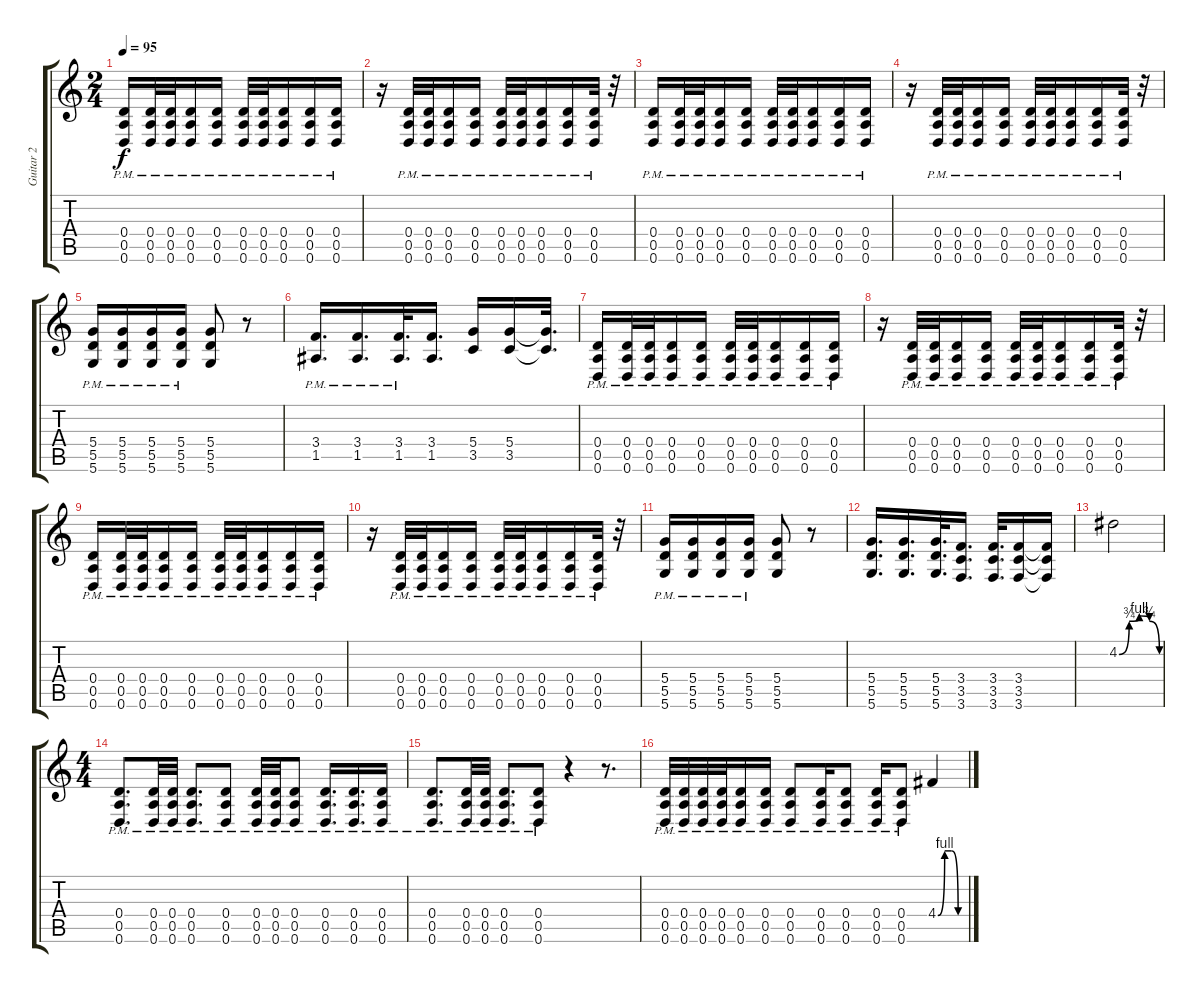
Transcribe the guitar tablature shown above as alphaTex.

\track ("Guitar 2" "Guitar 2") {instrument distortionguitar}
\staff {score tabs}
\tuning (E4 B3 G3 D3 A2 D2) {hide}
\ts (2 4)
\tempo 95
\clef g2
\ks c
(0.4{pm} 0.5{pm} 0.6{pm}).16{dy f} (0.4{pm} 0.5{pm} 0.6{pm}).32 (0.4{pm} 0.5{pm} 0.6{pm}).32 (0.4{pm} 0.5{pm} 0.6{pm}).16 (0.4{pm} 0.5{pm} 0.6{pm}).16 (0.4{pm} 0.5{pm} 0.6{pm}).32 (0.4{pm} 0.5{pm} 0.6{pm}).32 (0.4{pm} 0.5{pm} 0.6{pm}).16 (0.4{pm} 0.5{pm} 0.6{pm}).16 (0.4{pm} 0.5{pm} 0.6{pm}).16 |
r.16 (0.4{pm} 0.5{pm} 0.6{pm}).32 (0.4{pm} 0.5{pm} 0.6{pm}).32 (0.4{pm} 0.5{pm} 0.6{pm}).16 (0.4{pm} 0.5{pm} 0.6{pm}).16 (0.4{pm} 0.5{pm} 0.6{pm}).32 (0.4{pm} 0.5{pm} 0.6{pm}).32 (0.4{pm} 0.5{pm} 0.6{pm}).16 (0.4{pm} 0.5{pm} 0.6{pm}).16 (0.4{pm} 0.5{pm} 0.6{pm}).32 r.32 |
(0.4{pm} 0.5{pm} 0.6{pm}).16 (0.4{pm} 0.5{pm} 0.6{pm}).32 (0.4{pm} 0.5{pm} 0.6{pm}).32 (0.4{pm} 0.5{pm} 0.6{pm}).16 (0.4{pm} 0.5{pm} 0.6{pm}).16 (0.4{pm} 0.5{pm} 0.6{pm}).32 (0.4{pm} 0.5{pm} 0.6{pm}).32 (0.4 0.5{pm} 0.6{pm}).16 (0.4{pm} 0.5{pm} 0.6{pm}).16 (0.4{pm} 0.5{pm} 0.6{pm}).16 |
r.16 (0.4{pm} 0.5{pm} 0.6{pm}).32 (0.4{pm} 0.5{pm} 0.6{pm}).32 (0.4{pm} 0.5{pm} 0.6{pm}).16 (0.4{pm} 0.5{pm} 0.6{pm}).16 (0.4{pm} 0.5{pm} 0.6{pm}).32 (0.4{pm} 0.5{pm} 0.6{pm}).32 (0.4{pm} 0.5{pm} 0.6{pm}).16 (0.4{pm} 0.5{pm} 0.6{pm}).16 (0.4{pm} 0.5{pm} 0.6{pm}).32 r.32 |
(5.4{pm} 5.5{pm} 5.6{pm}).16 (5.4{pm} 5.5{pm} 5.6{pm}).16 (5.4{pm} 5.5{pm} 5.6{pm}).16 (5.4{pm} 5.5{pm} 5.6{pm}).16 (5.4 5.5 5.6).8 r.8 |
(3.4{pm} 1.5{pm}).16{d} (3.4{pm} 1.5{pm}).16{d} (3.4{pm} 1.5{pm}).32{d} (3.4 1.5).16{d} (5.4 3.5).16 (5.4 3.5).16 (5.4{t} 3.5{t}).32{d} |
(0.4{pm} 0.5{pm} 0.6{pm}).16 (0.4{pm} 0.5{pm} 0.6{pm}).32 (0.4{pm} 0.5{pm} 0.6{pm}).32 (0.4{pm} 0.5{pm} 0.6{pm}).16 (0.4{pm} 0.5{pm} 0.6{pm}).16 (0.4{pm} 0.5{pm} 0.6{pm}).32 (0.4{pm} 0.5{pm} 0.6{pm}).32 (0.4{pm} 0.5{pm} 0.6{pm}).16 (0.4{pm} 0.5{pm} 0.6{pm}).16 (0.4{pm} 0.5{pm} 0.6{pm}).16 |
r.16 (0.4{pm} 0.5{pm} 0.6{pm}).32 (0.4{pm} 0.5{pm} 0.6{pm}).32 (0.4{pm} 0.5{pm} 0.6{pm}).16 (0.4{pm} 0.5{pm} 0.6{pm}).16 (0.4{pm} 0.5{pm} 0.6{pm}).32 (0.4{pm} 0.5{pm} 0.6{pm}).32 (0.4{pm} 0.5{pm} 0.6{pm}).16 (0.4{pm} 0.5{pm} 0.6{pm}).16 (0.4{pm} 0.5{pm} 0.6{pm}).32 r.32 |
(0.4{pm} 0.5{pm} 0.6{pm}).16 (0.4{pm} 0.5{pm} 0.6{pm}).32 (0.4{pm} 0.5{pm} 0.6{pm}).32 (0.4{pm} 0.5{pm} 0.6{pm}).16 (0.4{pm} 0.5{pm} 0.6{pm}).16 (0.4{pm} 0.5{pm} 0.6{pm}).32 (0.4{pm} 0.5{pm} 0.6{pm}).32 (0.4 0.5{pm} 0.6{pm}).16 (0.4{pm} 0.5{pm} 0.6{pm}).16 (0.4{pm} 0.5{pm} 0.6{pm}).16 |
r.16 (0.4{pm} 0.5{pm} 0.6{pm}).32 (0.4{pm} 0.5{pm} 0.6{pm}).32 (0.4{pm} 0.5{pm} 0.6{pm}).16 (0.4{pm} 0.5{pm} 0.6{pm}).16 (0.4{pm} 0.5{pm} 0.6{pm}).32 (0.4{pm} 0.5{pm} 0.6{pm}).32 (0.4{pm} 0.5{pm} 0.6{pm}).16 (0.4{pm} 0.5{pm} 0.6{pm}).16 (0.4{pm} 0.5{pm} 0.6{pm}).32 r.32 |
(5.4{pm} 5.5{pm} 5.6{pm}).16 (5.4{pm} 5.5{pm} 5.6{pm}).16 (5.4{pm} 5.5{pm} 5.6{pm}).16 (5.4{pm} 5.5{pm} 5.6{pm}).16 (5.4 5.5 5.6).8 r.8 |
(5.4 5.5 5.6).16{d} (5.4 5.5 5.6).16{d} (5.4 5.5 5.6).32{d} (3.4 3.5 3.6).16{d} (3.4 3.5 3.6).32{d} (3.4 3.5 3.6).16 (3.4{t} 3.5{t} 3.6{t}).16 |
4.2{be (custom 0 0 15 3 30 4 45 3 60 0)}.2 |
\ts (4 4)
(0.4{pm} 0.5{pm} 0.6{pm}).8{d} (0.4{pm} 0.5{pm} 0.6{pm}).32 (0.4{pm} 0.5{pm} 0.6{pm}).32 (0.4{pm} 0.5{pm} 0.6{pm}).8{d} (0.4{pm} 0.5{pm} 0.6{pm}).8 (0.4{pm} 0.5{pm} 0.6{pm}).32 (0.4{pm} 0.5{pm} 0.6{pm}).32 (0.4{pm} 0.5{pm} 0.6{pm}).8 (0.4{pm} 0.5{pm} 0.6{pm}).16{d} (0.4{pm} 0.5{pm} 0.6{pm}).16{d} (0.4{pm} 0.5{pm} 0.6{pm}).16 |
(0.4{pm} 0.5{pm} 0.6{pm}).8{d} (0.4{pm} 0.5{pm} 0.6{pm}).32 (0.4{pm} 0.5{pm} 0.6{pm}).32 (0.4{pm} 0.5{pm} 0.6{pm}).8{d} (0.4{pm} 0.5{pm} 0.6{pm}).8 r.4 r.8{d} |
(0.4{pm} 0.5{pm} 0.6{pm}).32 (0.4{pm} 0.5{pm} 0.6{pm}).32 (0.4{pm} 0.5{pm} 0.6{pm}).32 (0.4{pm} 0.5{pm} 0.6{pm}).32 (0.4{pm} 0.5{pm} 0.6{pm}).16 (0.4{pm} 0.5{pm} 0.6{pm}).16 (0.4{pm} 0.5{pm} 0.6{pm}).8 (0.4{pm} 0.5{pm} 0.6{pm}).16 (0.4{pm} 0.5{pm} 0.6{pm}).8 (0.4{pm} 0.5{pm} 0.6{pm}).16 (0.4{pm} 0.5{pm} 0.6{pm}).8 4.4{be (custom 0 0 15 4 30 4 45 0 60 0)}.4
